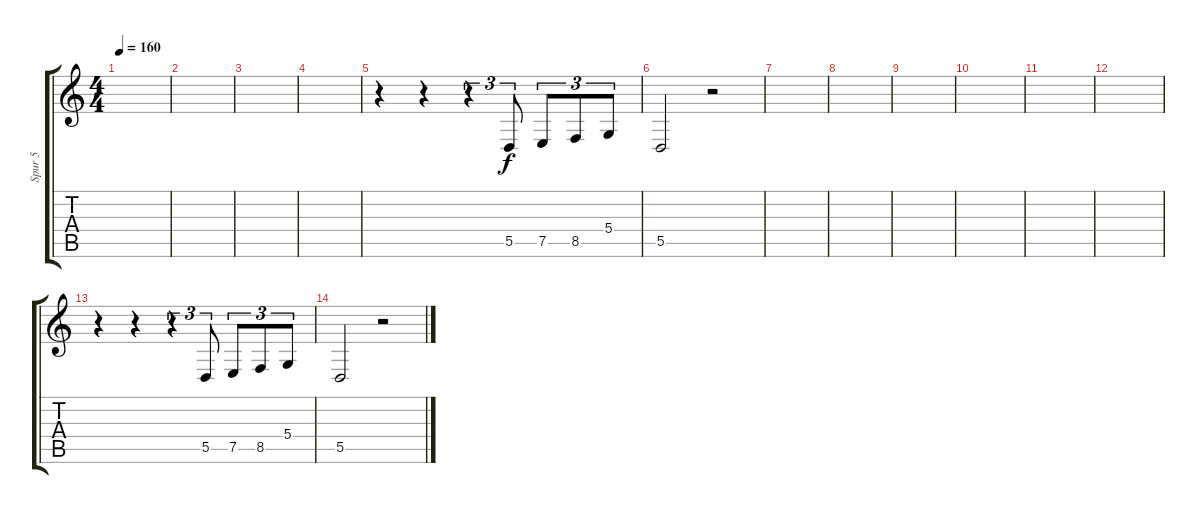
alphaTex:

\track ("Spur 5" "Spur 5") {instrument stringensemble1}
\staff {score tabs}
\tuning (E4 B3 G3 D3 A2 E2) {hide}
\ts (4 4)
\tempo 160
\clef g2
\ks c
|
|
|
|
r.4 r.4 r.4{tu (3 2)} 5.5.8{tu (3 2)} 7.5.8{tu (3 2)} 8.5.8{tu (3 2)} 5.4.8{tu (3 2)} |
5.5.2 r.2 |
|
|
|
|
|
|
r.4 r.4 r.4{tu (3 2)} 5.5.8{tu (3 2)} 7.5.8{tu (3 2)} 8.5.8{tu (3 2)} 5.4.8{tu (3 2)} |
5.5.2 r.2
